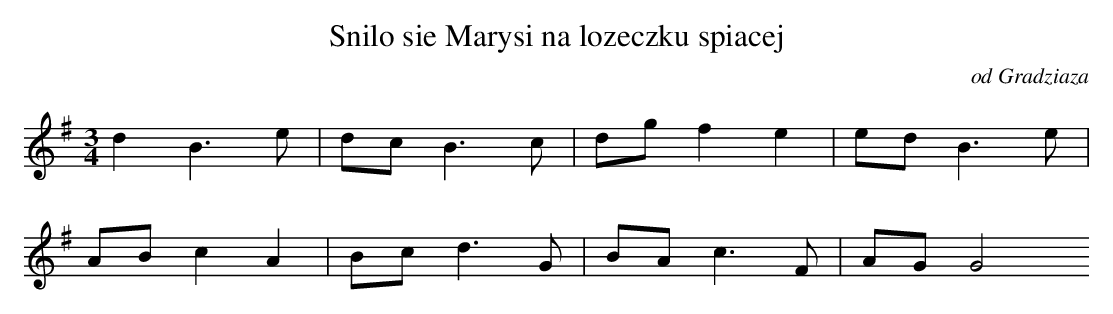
X:1
T: Snilo sie Marysi na lozeczku spiacej
O: od Gradziaza
M: 3/4
L: 1/8
K: G
d2B3e | dcB3c | dgf2e2 | edB3e |
ABc2A2 | Bcd3G | BAc3F | AGG4
